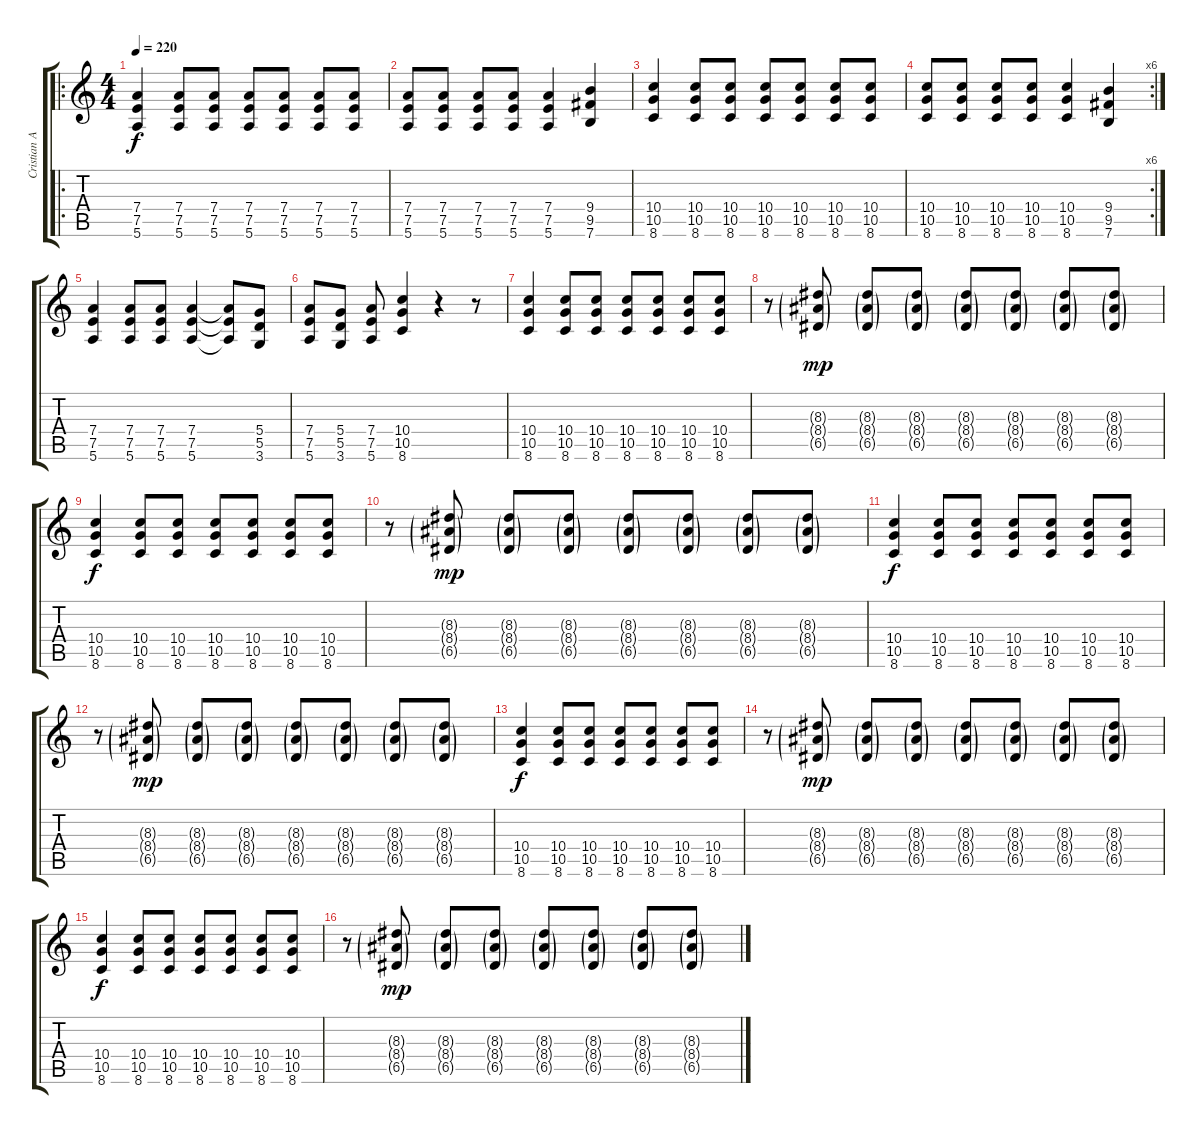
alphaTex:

\track ("Cristian Aldana" "Cristian A") {instrument distortionguitar}
\staff {score tabs}
\tuning (E4 B3 G3 D3 A2 E2) {hide}
\ro
\ts (4 4)
\tempo 220
\clef g2
\ks c
(7.4 7.5 5.6).4{dy f} (7.4 7.5 5.6).8 (7.4 7.5 5.6).8 (7.4 7.5 5.6).8 (7.4 7.5 5.6).8 (7.4 7.5 5.6).8 (7.4 7.5 5.6).8 |
(7.4 7.5 5.6).8 (7.4 7.5 5.6).8 (7.4 7.5 5.6).8 (7.4 7.5 5.6).8 (7.4 7.5 5.6).4 (9.4 9.5 7.6).4 |
(10.4 10.5 8.6).4 (10.4 10.5 8.6).8 (10.4 10.5 8.6).8 (10.4 10.5 8.6).8 (10.4 10.5 8.6).8 (10.4 10.5 8.6).8 (10.4 10.5 8.6).8 |
\rc 6
(10.4 10.5 8.6).8 (10.4 10.5 8.6).8 (10.4 10.5 8.6).8 (10.4 10.5 8.6).8 (10.4 10.5 8.6).4 (9.4 9.5 7.6).4 |
(7.4 7.5 5.6).4 (7.4 7.5 5.6).8 (7.4 7.5 5.6).8 (7.4 7.5 5.6).4 (7.4{t} 7.5{t} 5.6{t}).8 (5.4 5.5 3.6).8 |
(7.4 7.5 5.6).8 (5.4 5.5 3.6).8 (7.4 7.5 5.6).8 (10.4 10.5 8.6).4 r.4 r.8 |
(10.4 10.5 8.6).4 (10.4 10.5 8.6).8 (10.4 10.5 8.6).8 (10.4 10.5 8.6).8 (10.4 10.5 8.6).8 (10.4 10.5 8.6).8 (10.4 10.5 8.6).8 |
r.8 (8.3{g} 8.4{g} 6.5{g}).8{dy mp} (8.3{g} 8.4{g} 6.5{g}).8 (8.3{g} 8.4{g} 6.5{g}).8 (8.3{g} 8.4{g} 6.5{g}).8 (8.3{g} 8.4{g} 6.5{g}).8 (8.3{g} 8.4{g} 6.5{g}).8 (8.3{g} 8.4{g} 6.5{g}).8 |
(10.4 10.5 8.6).4{dy f} (10.4 10.5 8.6).8 (10.4 10.5 8.6).8 (10.4 10.5 8.6).8 (10.4 10.5 8.6).8 (10.4 10.5 8.6).8 (10.4 10.5 8.6).8 |
r.8 (8.3{g} 8.4{g} 6.5{g}).8{dy mp} (8.3{g} 8.4{g} 6.5{g}).8 (8.3{g} 8.4{g} 6.5{g}).8 (8.3{g} 8.4{g} 6.5{g}).8 (8.3{g} 8.4{g} 6.5{g}).8 (8.3{g} 8.4{g} 6.5{g}).8 (8.3{g} 8.4{g} 6.5{g}).8 |
(10.4 10.5 8.6).4{dy f} (10.4 10.5 8.6).8 (10.4 10.5 8.6).8 (10.4 10.5 8.6).8 (10.4 10.5 8.6).8 (10.4 10.5 8.6).8 (10.4 10.5 8.6).8 |
r.8 (8.3{g} 8.4{g} 6.5{g}).8{dy mp} (8.3{g} 8.4{g} 6.5{g}).8 (8.3{g} 8.4{g} 6.5{g}).8 (8.3{g} 8.4{g} 6.5{g}).8 (8.3{g} 8.4{g} 6.5{g}).8 (8.3{g} 8.4{g} 6.5{g}).8 (8.3{g} 8.4{g} 6.5{g}).8 |
(10.4 10.5 8.6).4{dy f} (10.4 10.5 8.6).8 (10.4 10.5 8.6).8 (10.4 10.5 8.6).8 (10.4 10.5 8.6).8 (10.4 10.5 8.6).8 (10.4 10.5 8.6).8 |
r.8 (8.3{g} 8.4{g} 6.5{g}).8{dy mp} (8.3{g} 8.4{g} 6.5{g}).8 (8.3{g} 8.4{g} 6.5{g}).8 (8.3{g} 8.4{g} 6.5{g}).8 (8.3{g} 8.4{g} 6.5{g}).8 (8.3{g} 8.4{g} 6.5{g}).8 (8.3{g} 8.4{g} 6.5{g}).8 |
(10.4 10.5 8.6).4{dy f} (10.4 10.5 8.6).8 (10.4 10.5 8.6).8 (10.4 10.5 8.6).8 (10.4 10.5 8.6).8 (10.4 10.5 8.6).8 (10.4 10.5 8.6).8 |
r.8 (8.3{g} 8.4{g} 6.5{g}).8{dy mp} (8.3{g} 8.4{g} 6.5{g}).8 (8.3{g} 8.4{g} 6.5{g}).8 (8.3{g} 8.4{g} 6.5{g}).8 (8.3{g} 8.4{g} 6.5{g}).8 (8.3{g} 8.4{g} 6.5{g}).8 (8.3{g} 8.4{g} 6.5{g}).8
